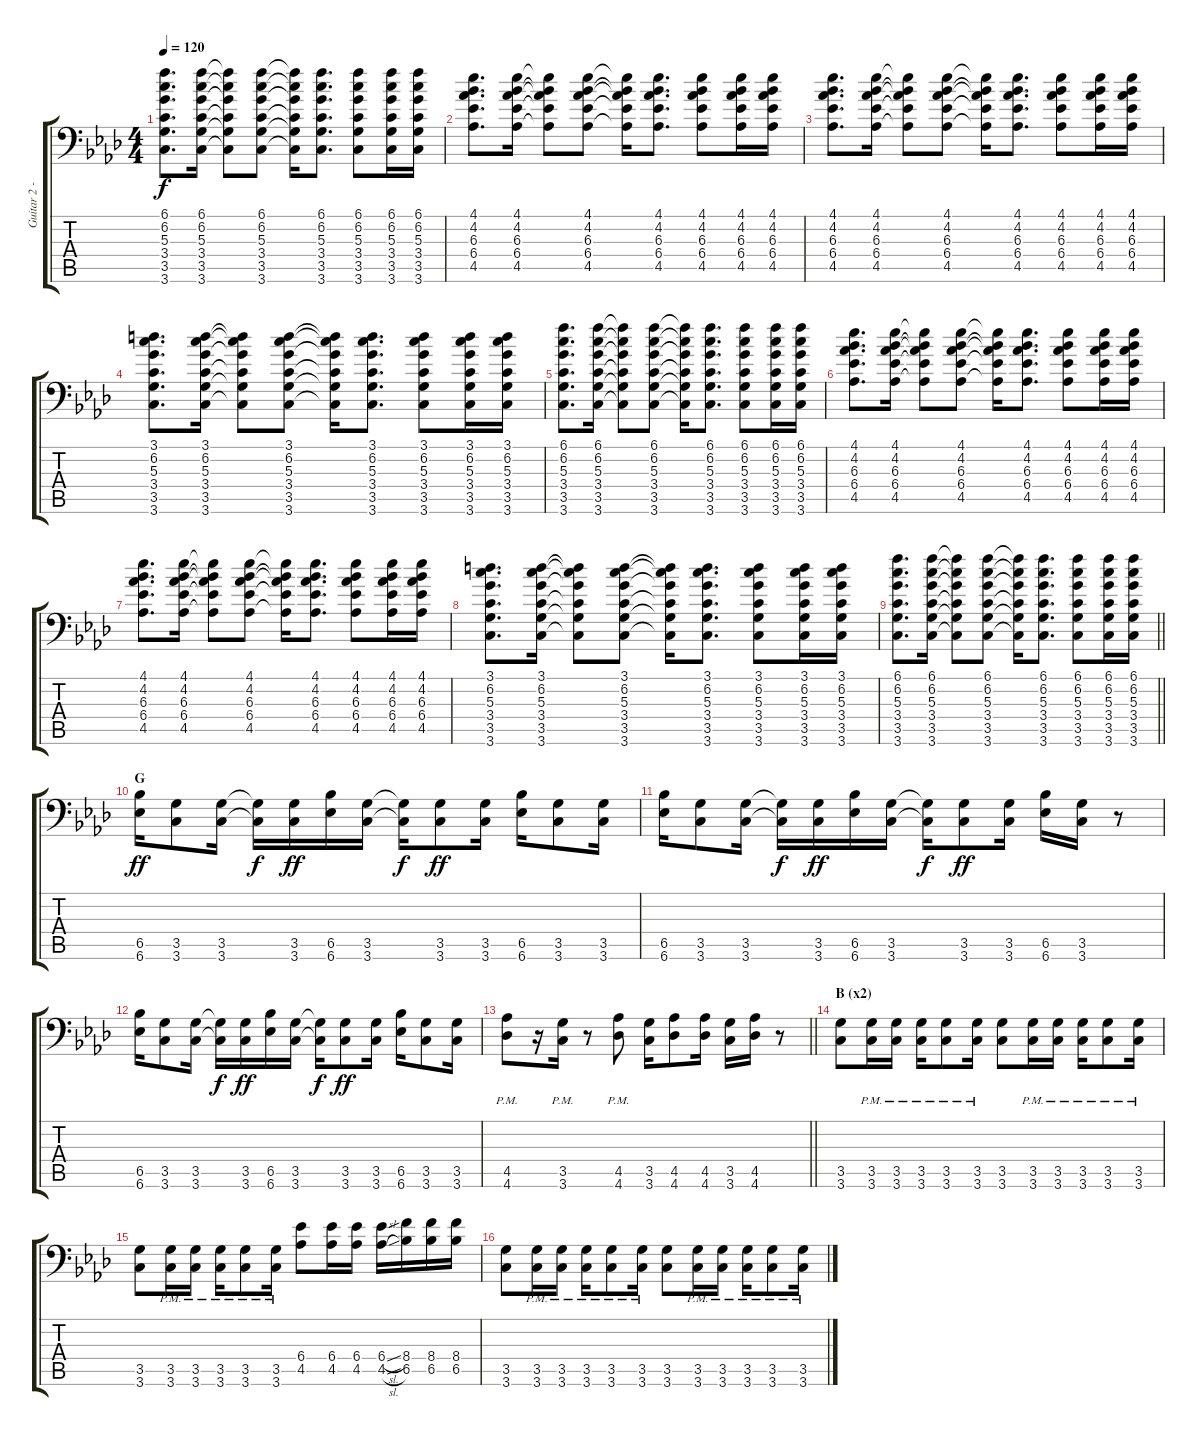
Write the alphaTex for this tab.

\track ("Guitar 2 - Uruha" "Guitar 2 -") {instrument distortionguitar}
\staff {score tabs}
\tuning (B3 Gb3 D3 A2 E2 A1) {hide}
\ts (4 4)
\tempo 120
\clef f4
\ks ab
(6.1 6.2 5.3 3.4 3.5 3.6).8{d dy f} (6.1 6.2 5.3 3.4 3.5 3.6).16 (6.1{t} 6.2{t} 5.3{t} 3.4{t} 3.5{t} 3.6{t}).8 (6.1 6.2 5.3 3.4 3.5 3.6).8 (6.1{t} 6.2{t} 5.3{t} 3.4{t} 3.5{t} 3.6{t}).16 (6.1 6.2 5.3 3.4 3.5 3.6).8{d} (6.1 6.2 5.3 3.4 3.5 3.6).8 (6.1 6.2 5.3 3.4 3.5 3.6).16 (6.1 6.2 5.3 3.4 3.5 3.6).16 |
(4.1 4.2 6.3 6.4 4.5).8{d} (4.1 4.2 6.3 6.4 4.5).16 (4.1{t} 4.2{t} 6.3{t} 6.4{t} 4.5{t}).8 (4.1 4.2 6.3 6.4 4.5).8 (4.1{t} 4.2{t} 6.3{t} 6.4{t} 4.5{t}).16 (4.1 4.2 6.3 6.4 4.5).8{d} (4.1 4.2 6.3 6.4 4.5).8 (4.1 4.2 6.3 6.4 4.5).16 (4.1 4.2 6.3 6.4 4.5).16 |
(4.1 4.2 6.3 6.4 4.5).8{d} (4.1 4.2 6.3 6.4 4.5).16 (4.1{t} 4.2{t} 6.3{t} 6.4{t} 4.5{t}).8 (4.1 4.2 6.3 6.4 4.5).8 (4.1{t} 4.2{t} 6.3{t} 6.4{t} 4.5{t}).16 (4.1 4.2 6.3 6.4 4.5).8{d} (4.1 4.2 6.3 6.4 4.5).8 (4.1 4.2 6.3 6.4 4.5).16 (4.1 4.2 6.3 6.4 4.5).16 |
(3.1 6.2 5.3 3.4 3.5 3.6).8{d} (3.1 6.2 5.3 3.4 3.5 3.6).16 (3.1{t} 6.2{t} 5.3{t} 3.4{t} 3.5{t} 3.6{t}).8 (3.1 6.2 5.3 3.4 3.5 3.6).8 (3.1{t} 6.2{t} 5.3{t} 3.4{t} 3.5{t} 3.6{t}).16 (3.1 6.2 5.3 3.4 3.5 3.6).8{d} (3.1 6.2 5.3 3.4 3.5 3.6).8 (3.1 6.2 5.3 3.4 3.5 3.6).16 (3.1 6.2 5.3 3.4 3.5 3.6).16 |
(6.1 6.2 5.3 3.4 3.5 3.6).8{d} (6.1 6.2 5.3 3.4 3.5 3.6).16 (6.1{t} 6.2{t} 5.3{t} 3.4{t} 3.5{t} 3.6{t}).8 (6.1 6.2 5.3 3.4 3.5 3.6).8 (6.1{t} 6.2{t} 5.3{t} 3.4{t} 3.5{t} 3.6{t}).16 (6.1 6.2 5.3 3.4 3.5 3.6).8{d} (6.1 6.2 5.3 3.4 3.5 3.6).8 (6.1 6.2 5.3 3.4 3.5 3.6).16 (6.1 6.2 5.3 3.4 3.5 3.6).16 |
(4.1 4.2 6.3 6.4 4.5).8{d} (4.1 4.2 6.3 6.4 4.5).16 (4.1{t} 4.2{t} 6.3{t} 6.4{t} 4.5{t}).8 (4.1 4.2 6.3 6.4 4.5).8 (4.1{t} 4.2{t} 6.3{t} 6.4{t} 4.5{t}).16 (4.1 4.2 6.3 6.4 4.5).8{d} (4.1 4.2 6.3 6.4 4.5).8 (4.1 4.2 6.3 6.4 4.5).16 (4.1 4.2 6.3 6.4 4.5).16 |
(4.1 4.2 6.3 6.4 4.5).8{d} (4.1 4.2 6.3 6.4 4.5).16 (4.1{t} 4.2{t} 6.3{t} 6.4{t} 4.5{t}).8 (4.1 4.2 6.3 6.4 4.5).8 (4.1{t} 4.2{t} 6.3{t} 6.4{t} 4.5{t}).16 (4.1 4.2 6.3 6.4 4.5).8{d} (4.1 4.2 6.3 6.4 4.5).8 (4.1 4.2 6.3 6.4 4.5).16 (4.1 4.2 6.3 6.4 4.5).16 |
(3.1 6.2 5.3 3.4 3.5 3.6).8{d} (3.1 6.2 5.3 3.4 3.5 3.6).16 (3.1{t} 6.2{t} 5.3{t} 3.4{t} 3.5{t} 3.6{t}).8 (3.1 6.2 5.3 3.4 3.5 3.6).8 (3.1{t} 6.2{t} 5.3{t} 3.4{t} 3.5{t} 3.6{t}).16 (3.1 6.2 5.3 3.4 3.5 3.6).8{d} (3.1 6.2 5.3 3.4 3.5 3.6).8 (3.1 6.2 5.3 3.4 3.5 3.6).16 (3.1 6.2 5.3 3.4 3.5 3.6).16 |
\barLineRight lightlight
(6.1 6.2 5.3 3.4 3.5 3.6).8{d} (6.1 6.2 5.3 3.4 3.5 3.6).16 (6.1{t} 6.2{t} 5.3{t} 3.4{t} 3.5{t} 3.6{t}).8 (6.1 6.2 5.3 3.4 3.5 3.6).8 (6.1{t} 6.2{t} 5.3{t} 3.4{t} 3.5{t} 3.6{t}).16 (6.1 6.2 5.3 3.4 3.5 3.6).8{d} (6.1 6.2 5.3 3.4 3.5 3.6).8 (6.1 6.2 5.3 3.4 3.5 3.6).16 (6.1 6.2 5.3 3.4 3.5 3.6).16 |
\section ("" "G")
(6.5 6.6).16{dy ff} (3.5 3.6).8 (3.5 3.6).16 (3.5{t} 3.6{t}).16{dy f} (3.5 3.6).16{dy ff} (6.5 6.6).16 (3.5 3.6).16 (3.5{t} 3.6{t}).16{dy f} (3.5 3.6).8{dy ff} (3.5 3.6).16 (6.5 6.6).16 (3.5 3.6).8 (3.5 3.6).16 |
(6.5 6.6).16 (3.5 3.6).8 (3.5 3.6).16 (3.5{t} 3.6{t}).16{dy f} (3.5 3.6).16{dy ff} (6.5 6.6).16 (3.5 3.6).16 (3.5{t} 3.6{t}).16{dy f} (3.5 3.6).8{dy ff} (3.5 3.6).16 (6.5 6.6).16 (3.5 3.6).16 r.8 |
(6.5 6.6).16 (3.5 3.6).8 (3.5 3.6).16 (3.5{t} 3.6{t}).16{dy f} (3.5 3.6).16{dy ff} (6.5 6.6).16 (3.5 3.6).16 (3.5{t} 3.6{t}).16{dy f} (3.5 3.6).8{dy ff} (3.5 3.6).16 (6.5 6.6).16 (3.5 3.6).8 (3.5 3.6).16 |
\barLineRight lightlight
(4.5{pm} 4.6{pm}).8 r.16 (3.5{pm} 3.6{pm}).16 r.8 (4.5{pm} 4.6{pm}).8 (3.5 3.6).16 (4.5 4.6).8 (4.5 4.6).16 (3.5 3.6).16 (4.5 4.6).16 r.8 |
\section ("" "B (x2)")
(3.5 3.6).8 (3.5{pm} 3.6{pm}).16 (3.5{pm} 3.6{pm}).16 (3.5{pm} 3.6{pm}).16 (3.5{pm} 3.6{pm}).8 (3.5{pm} 3.6{pm}).16 (3.5 3.6).8 (3.5{pm} 3.6{pm}).16 (3.5{pm} 3.6{pm}).16 (3.5{pm} 3.6{pm}).16 (3.5{pm} 3.6{pm}).8 (3.5{pm} 3.6{pm}).16 |
(3.5 3.6).8 (3.5{pm} 3.6{pm}).16 (3.5{pm} 3.6{pm}).16 (3.5{pm} 3.6{pm}).16 (3.5{pm} 3.6{pm}).8 (3.5{pm} 3.6{pm}).16 (6.4 4.5).8 (6.4 4.5).16 (6.4 4.5).16 (6.4{sl} 4.5{sl}).16 (8.4 6.5).16 (8.4 6.5).16 (8.4 6.5).16 |
(3.5 3.6).8 (3.5{pm} 3.6{pm}).16 (3.5{pm} 3.6{pm}).16 (3.5{pm} 3.6{pm}).16 (3.5{pm} 3.6{pm}).8 (3.5{pm} 3.6{pm}).16 (3.5 3.6).8 (3.5{pm} 3.6{pm}).16 (3.5{pm} 3.6{pm}).16 (3.5{pm} 3.6{pm}).16 (3.5{pm} 3.6{pm}).8 (3.5{pm} 3.6{pm}).16
